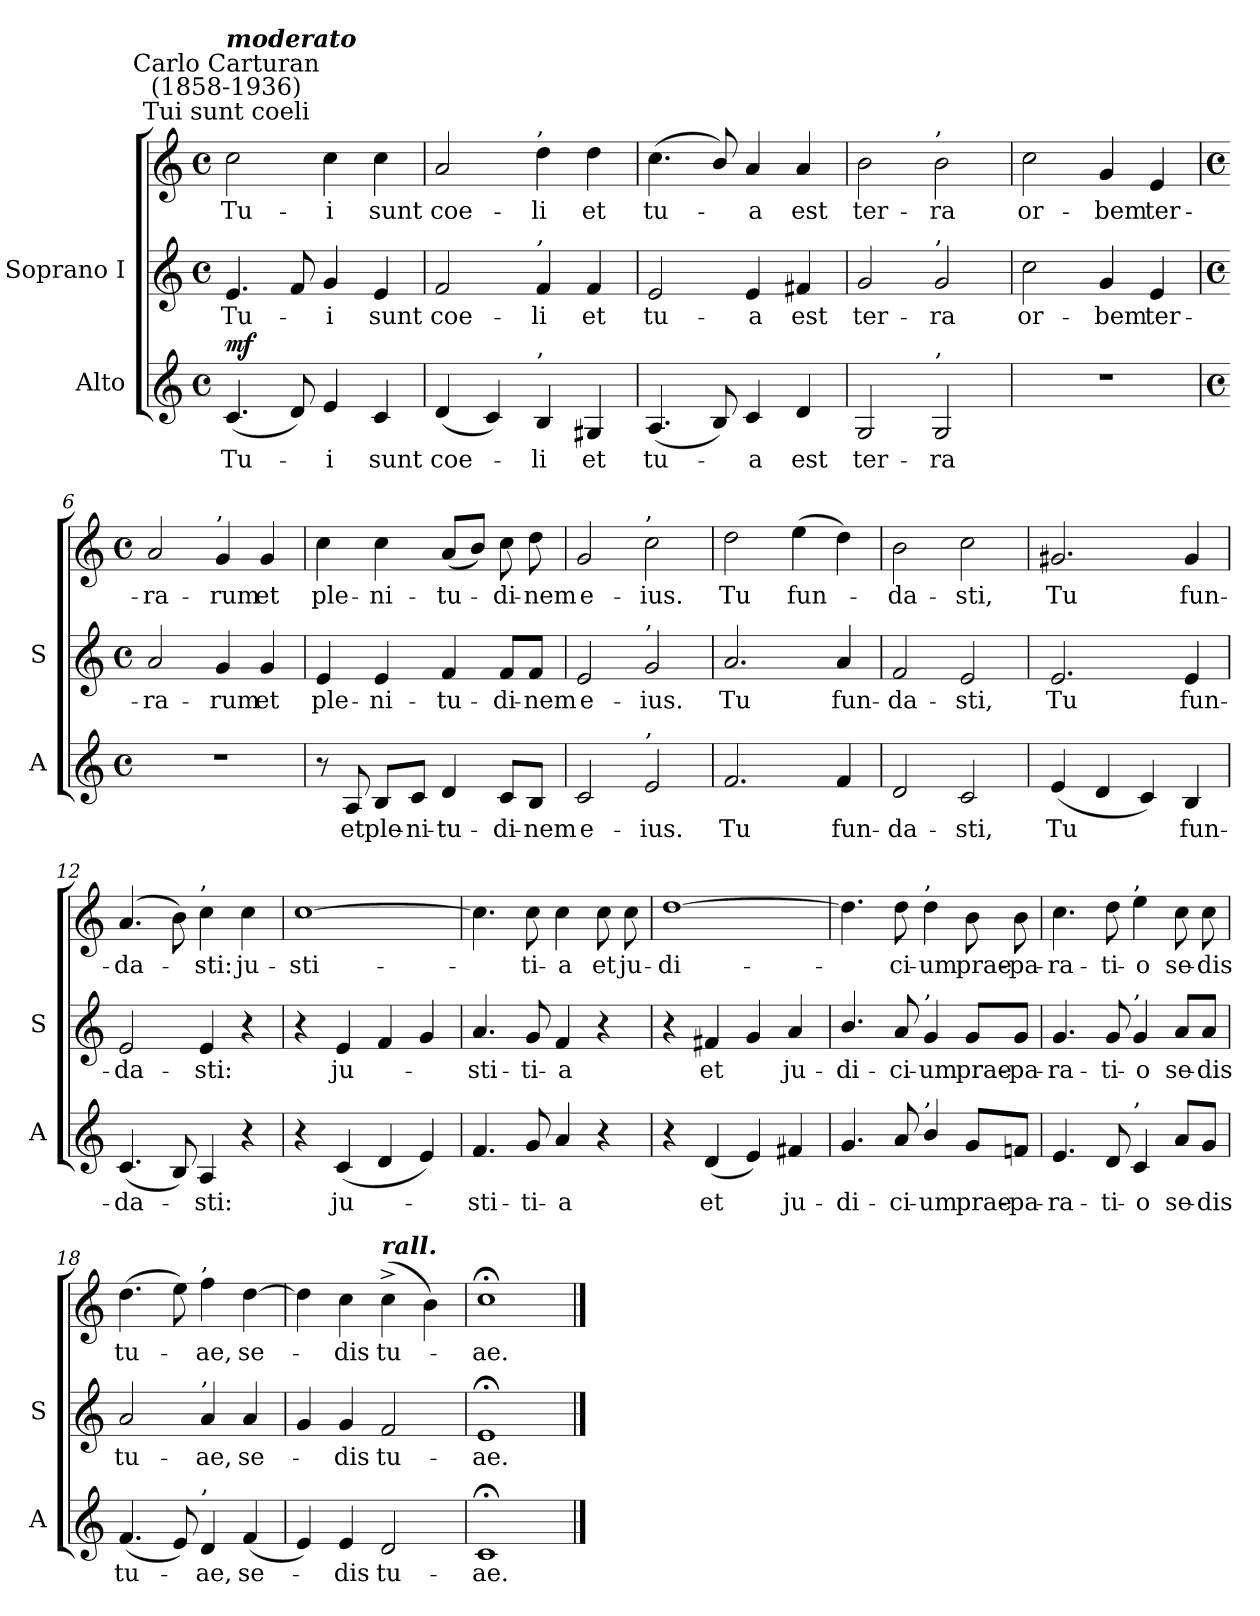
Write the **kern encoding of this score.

**kern	**text	**dynam	**kern	**text	**kern	**text	**dynam
*part2	*part2	*part2	*part1	*part1	*part1	*part1	*part1
*staff3	*staff3	*staff3	*staff2	*staff2	*staff1	*staff1	*staff1/2
*I"Alto	*	*	*I"Soprano I	*	*	*	*
*I'A	*	*	*I'S	*	*	*	*
*clefG2	*	*	*clefG2	*	*clefG2	*	*
*k[]	*	*	*k[]	*	*k[]	*	*
*C:	*	*	*C:	*	*C:	*	*
*M4/4	*	*	*M4/4	*	*M4/4	*	*
*met(c)	*	*	*met(c)	*	*met(c)	*	*
=1	=1	=1	=1	=1	=1	=1	=1
!	!	!	!	!	!LO:TX:a:cj:t=Tui sunt coeli	!	!
!	!	!	!	!	!LO:TX:a:cj:t=Carlo Carturan\n(1858-1936)	!	!
!	!	!	!	!	!LO:TX:a:Bi:t=moderato	!	!
!	!LO:LY:b	!LO:DY:b	!	!LO:LY:b	!	!LO:LY:b	!LO:DY:b=2
!	!	!	!	!	!	!	!LO:DY:n=1:b
(<4.c	Tu-	mf	4.e	Tu-	2cc	Tu-	mf mf
8d)	.	.	8f	.	.	.	.
!	!LO:LY:b	!	!	!LO:LY:b	!	!LO:LY:b	!
4e	i	.	4g	i	4cc	-i	.
!	!LO:LY:b	!	!	!LO:LY:b	!	!LO:LY:b	!
4c	sunt	.	4e	sunt	4cc	sunt	.
=2	=2	=2	=2	=2	=2	=2	=2
!	!LO:LY:b	!	!	!LO:LY:b	!	!LO:LY:b	!
(<4d	coe-	.	2f	coe-	2a	coe-	.
4c)	.	.	.	.	.	.	.
!	!	!	!	!	!LO:TX:a:t=,	!	!
!	!	!	!LO:TX:a:t=,	!	!	!	!
!LO:TX:a:t=,	!	!	!	!	!	!	!
!	!LO:LY:b	!	!	!LO:LY:b	!	!LO:LY:b	!
4B	li	.	4f	-li	4dd	-li	.
!	!LO:LY:b	!	!	!LO:LY:b	!	!LO:LY:b	!
4G#X	et	.	4f	et	4dd	et	.
=3	=3	=3	=3	=3	=3	=3	=3
!	!LO:LY:b	!	!	!LO:LY:b	!	!LO:LY:b	!
(<4.A	tu-	.	2e	tu-	(<4.cc	tu-	.
8B)	.	.	.	.	8b/)	.	.
!	!LO:LY:b	!	!	!LO:LY:b	!	!LO:LY:b	!
4c	a	.	4e	-a	4a	a	.
!	!LO:LY:b	!	!	!LO:LY:b	!	!LO:LY:b	!
4d	est	.	4f#X	est	4a	est	.
=4	=4	=4	=4	=4	=4	=4	=4
!	!LO:LY:b	!	!	!LO:LY:b	!	!LO:LY:b	!
2G	ter-	.	2g	ter-	2b	ter-	.
!	!	!	!	!	!LO:TX:a:t=,	!	!
!	!	!	!LO:TX:a:t=,	!	!	!	!
!LO:TX:a:t=,	!	!	!	!	!	!	!
!	!LO:LY:b	!	!	!LO:LY:b	!	!LO:LY:b	!
2G	-ra	.	2g	-ra	2b	-ra	.
=5	=5	=5	=5	=5	=5	=5	=5
!	!	!	!	!LO:LY:b	!	!LO:LY:b	!
1r	.	.	2cc	-or-	2cc	or-	.
!	!	!	!	!LO:LY:b	!	!LO:LY:b	!
.	.	.	4g	-bem	4g	-bem	.
!	!	!	!	!LO:LY:b	!	!LO:LY:b	!
.	.	.	4e	ter-	4e	ter-	.
!!LO:LB:g=z
=6	=6	=6	=6	=6	=6	=6	=6
*M4/4	*	*	*M4/4	*	*M4/4	*	*
*met(c)	*	*	*met(c)	*	*met(c)	*	*
!	!	!	!	!LO:LY:b	!	!LO:LY:b	!
1r	.	.	2a	ra-	2a	-ra-	.
!	!	!	!	!	!LO:TX:a:t=,	!	!
!	!	!	!	!LO:LY:b	!	!LO:LY:b	!
.	.	.	4g	-rum	4g	-rum	.
!	!	!	!	!LO:LY:b	!	!LO:LY:b	!
.	.	.	4g	et	4g	et	.
=7	=7	=7	=7	=7	=7	=7	=7
!	!	!	!	!LO:LY:b	!	!LO:LY:b	!
8r	.	.	4e	ple-	4cc	ple-	.
!	!LO:LY:b	!	!	!	!	!	!
8A	et	.	.	.	.	.	.
!	!LO:LY:b	!	!	!LO:LY:b	!	!LO:LY:b	!
8B/L	ple-	.	4e	-ni-	4cc	-ni-	.
!	!LO:LY:b	!	!	!	!	!	!
8c/J	-ni-	.	.	.	.	.	.
!	!LO:LY:b	!	!	!LO:LY:b	!	!LO:LY:b	!
4d	-tu-	.	4f	-tu-	(<8aL	-tu-	.
.	.	.	.	.	8bJ)	.	.
!	!LO:LY:b	!	!	!LO:LY:b	!	!LO:LY:b	!
8c/L	-di-	.	8f/L	-di-	8cc	di-	.
!	!LO:LY:b	!	!	!LO:LY:b	!	!LO:LY:b	!
8B/J	-nem	.	8f/J	-nem	8dd	-nem	.
=8	=8	=8	=8	=8	=8	=8	=8
!	!LO:LY:b	!	!	!LO:LY:b	!	!LO:LY:b	!
2c	e-	.	2e	e-	2g	e-	.
!	!	!	!	!	!LO:TX:a:t=,	!	!
!	!	!	!LO:TX:a:t=,	!	!	!	!
!LO:TX:a:t=,	!	!	!	!	!	!	!
!	!LO:LY:b	!	!	!LO:LY:b	!	!LO:LY:b	!
2e	-ius.	.	2g	-ius.	2cc	-ius.	.
=9	=9	=9	=9	=9	=9	=9	=9
!	!LO:LY:b	!	!	!LO:LY:b	!	!LO:LY:b	!
2.f	Tu	.	2.a	Tu	2dd	Tu	.
!	!	!	!	!	!	!LO:LY:b	!
.	.	.	.	.	(>4ee	fun-	.
!	!LO:LY:b	!	!	!LO:LY:b	!	!	!
4f	fun-	.	4a	fun-	4dd)	.	.
=10	=10	=10	=10	=10	=10	=10	=10
!	!LO:LY:b	!	!	!LO:LY:b	!	!LO:LY:b	!
2d	-da-	.	2f	da-	2b	-da-	.
!	!LO:LY:b	!	!	!LO:LY:b	!	!LO:LY:b	!
2c	-sti,	.	2e	-sti,	2cc	-sti,	.
!!LO:LB:g=z
=11	=11	=11	=11	=11	=11	=11	=11
!	!LO:LY:b	!	!	!LO:LY:b	!	!LO:LY:b	!
(<4e	Tu	.	2.e	-Tu	2.g#X	Tu	.
4d	.	.	.	.	.	.	.
4c)	.	.	.	.	.	.	.
!	!LO:LY:b	!	!	!LO:LY:b	!	!LO:LY:b	!
4B	fun-	.	4e	fun-	4g#	fun-	.
=12	=12	=12	=12	=12	=12	=12	=12
!	!LO:LY:b	!	!	!LO:LY:b	!	!LO:LY:b	!
(<4.c	-da-	.	2e	-da-	(<4.a	-da-	.
8B)	.	.	.	.	8b)	.	.
!	!	!	!	!	!LO:TX:a:t=,	!	!
!	!LO:LY:b	!	!	!LO:LY:b	!	!LO:LY:b	!
4A	sti:	.	4e	-sti:	4cc	sti:	.
!	!	!	!	!	!	!LO:LY:b	!
4r	.	.	4r	.	4cc	ju-	.
=13	=13	=13	=13	=13	=13	=13	=13
!	!	!	!	!	!	!LO:LY:b	!
4r	.	.	4r	.	[1cc	sti-	.
!	!LO:LY:b	!	!	!LO:LY:b	!	!	!
(<4c	ju-	.	4e	ju-	.	.	.
4d	.	.	4f	.	.	.	.
4e)	.	.	4g	.	.	.	.
=14	=14	=14	=14	=14	=14	=14	=14
!	!LO:LY:b	!	!	!LO:LY:b	!	!	!
4.f	sti-	.	4.a	-sti-	4.cc]	.	.
!	!LO:LY:b	!	!	!LO:LY:b	!	!LO:LY:b	!
8g	-ti-	.	8g	-ti-	8cc	ti-	.
!	!LO:LY:b	!	!	!LO:LY:b	!	!LO:LY:b	!
4a	-a	.	4f	-a	4cc	-a	.
!	!	!	!	!	!	!LO:LY:b	!
4r	.	.	4r	.	8cc	et	.
!	!	!	!	!	!	!LO:LY:b	!
.	.	.	.	.	8cc	ju-	.
=15	=15	=15	=15	=15	=15	=15	=15
!	!	!	!	!	!	!LO:LY:b	!
4r	.	.	4r	.	[1dd	di-	.
!	!LO:LY:b	!	!	!LO:LY:b	!	!	!
(<4d	et	.	4f#X	et	.	.	.
4e)	.	.	4g	.	.	.	.
!	!LO:LY:b	!	!	!LO:LY:b	!	!	!
4f#X	ju-	.	4a	ju-	.	.	.
!!LO:LB:g=z
=16	=16	=16	=16	=16	=16	=16	=16
!	!LO:LY:b	!	!	!LO:LY:b	!	!	!
4.g	-di-	.	4.b/	-di-	4.dd]	.	.
!	!LO:LY:b	!	!	!LO:LY:b	!	!LO:LY:b	!
8a	-ci-	.	8a	-ci-	8dd	-ci-	.
!	!	!	!	!	!LO:TX:a:t=,	!	!
!	!	!	!LO:TX:a:t=,	!	!	!	!
!LO:TX:a:t=,	!	!	!	!	!	!	!
!	!LO:LY:b	!	!	!LO:LY:b	!	!LO:LY:b	!
4b/	-um	.	4g	-um	4dd	-um	.
!	!LO:LY:b	!	!	!LO:LY:b	!	!LO:LY:b	!
8g/L	prae-	.	8g/L	prae-	8b	prae-	.
!	!LO:LY:b	!	!	!LO:LY:b	!	!LO:LY:b	!
8fn/J	-pa-	.	8g/J	-pa-	8b	-pa-	.
=17	=17	=17	=17	=17	=17	=17	=17
!	!LO:LY:b	!	!	!LO:LY:b	!	!LO:LY:b	!
4.e	-ra-	.	4.g	ra-	4.cc	-ra-	.
!	!LO:LY:b	!	!	!LO:LY:b	!	!LO:LY:b	!
8d	-ti-	.	8g	-ti-	8dd	-ti-	.
!	!	!	!	!	!LO:TX:a:t=,	!	!
!	!	!	!LO:TX:a:t=,	!	!	!	!
!LO:TX:a:t=,	!	!	!	!	!	!	!
!	!LO:LY:b	!	!	!LO:LY:b	!	!LO:LY:b	!
4c	-o	.	4g	-o	4ee	-o	.
!	!LO:LY:b	!	!	!LO:LY:b	!	!LO:LY:b	!
8a/L	se-	.	8a/L	se-	8cc	se-	.
!	!LO:LY:b	!	!	!LO:LY:b	!	!LO:LY:b	!
8g/J	-dis	.	8a/J	-dis	8cc	-dis	.
=18	=18	=18	=18	=18	=18	=18	=18
!	!LO:LY:b	!	!	!LO:LY:b	!	!LO:LY:b	!
(<4.f	tu-	.	2a	tu-	(>4.dd	tu-	.
8e)	.	.	.	.	8ee)	.	.
!	!	!	!	!	!LO:TX:a:t=,	!	!
!	!	!	!LO:TX:a:t=,	!	!	!	!
!LO:TX:a:t=,	!	!	!	!	!	!	!
!	!LO:LY:b	!	!	!LO:LY:b	!	!LO:LY:b	!
4d	ae,	.	4a	-ae,	4ff	ae,	.
!	!LO:LY:b	!	!	!LO:LY:b	!	!LO:LY:b	!
(<4f	se-	.	4a	se-	[4dd	se-	.
=19	=19	=19	=19	=19	=19	=19	=19
4e)	.	.	4g	.	4dd]	.	.
!	!LO:LY:b	!	!	!LO:LY:b	!	!LO:LY:b	!
4e	dis	.	4g	dis	4cc	dis	.
!	!	!	!	!	!LO:TX:a:Bi:t=rall.	!	!
!	!LO:LY:b	!	!	!LO:LY:b	!	!LO:LY:b	!
2d	tu-	.	2f	tu-	(>4cc^	tu-	.
.	.	.	.	.	4b)	.	.
=20	=20	=20	=20	=20	=20	=20	=20
!	!LO:LY:b	!	!	!LO:LY:b	!	!LO:LY:b	!
1c;<	-ae.	.	1e;<	ae.	1cc;<	-ae.	.
==	==	==	==	==	==	==	==
*-	*-	*-	*-	*-	*-	*-	*-
